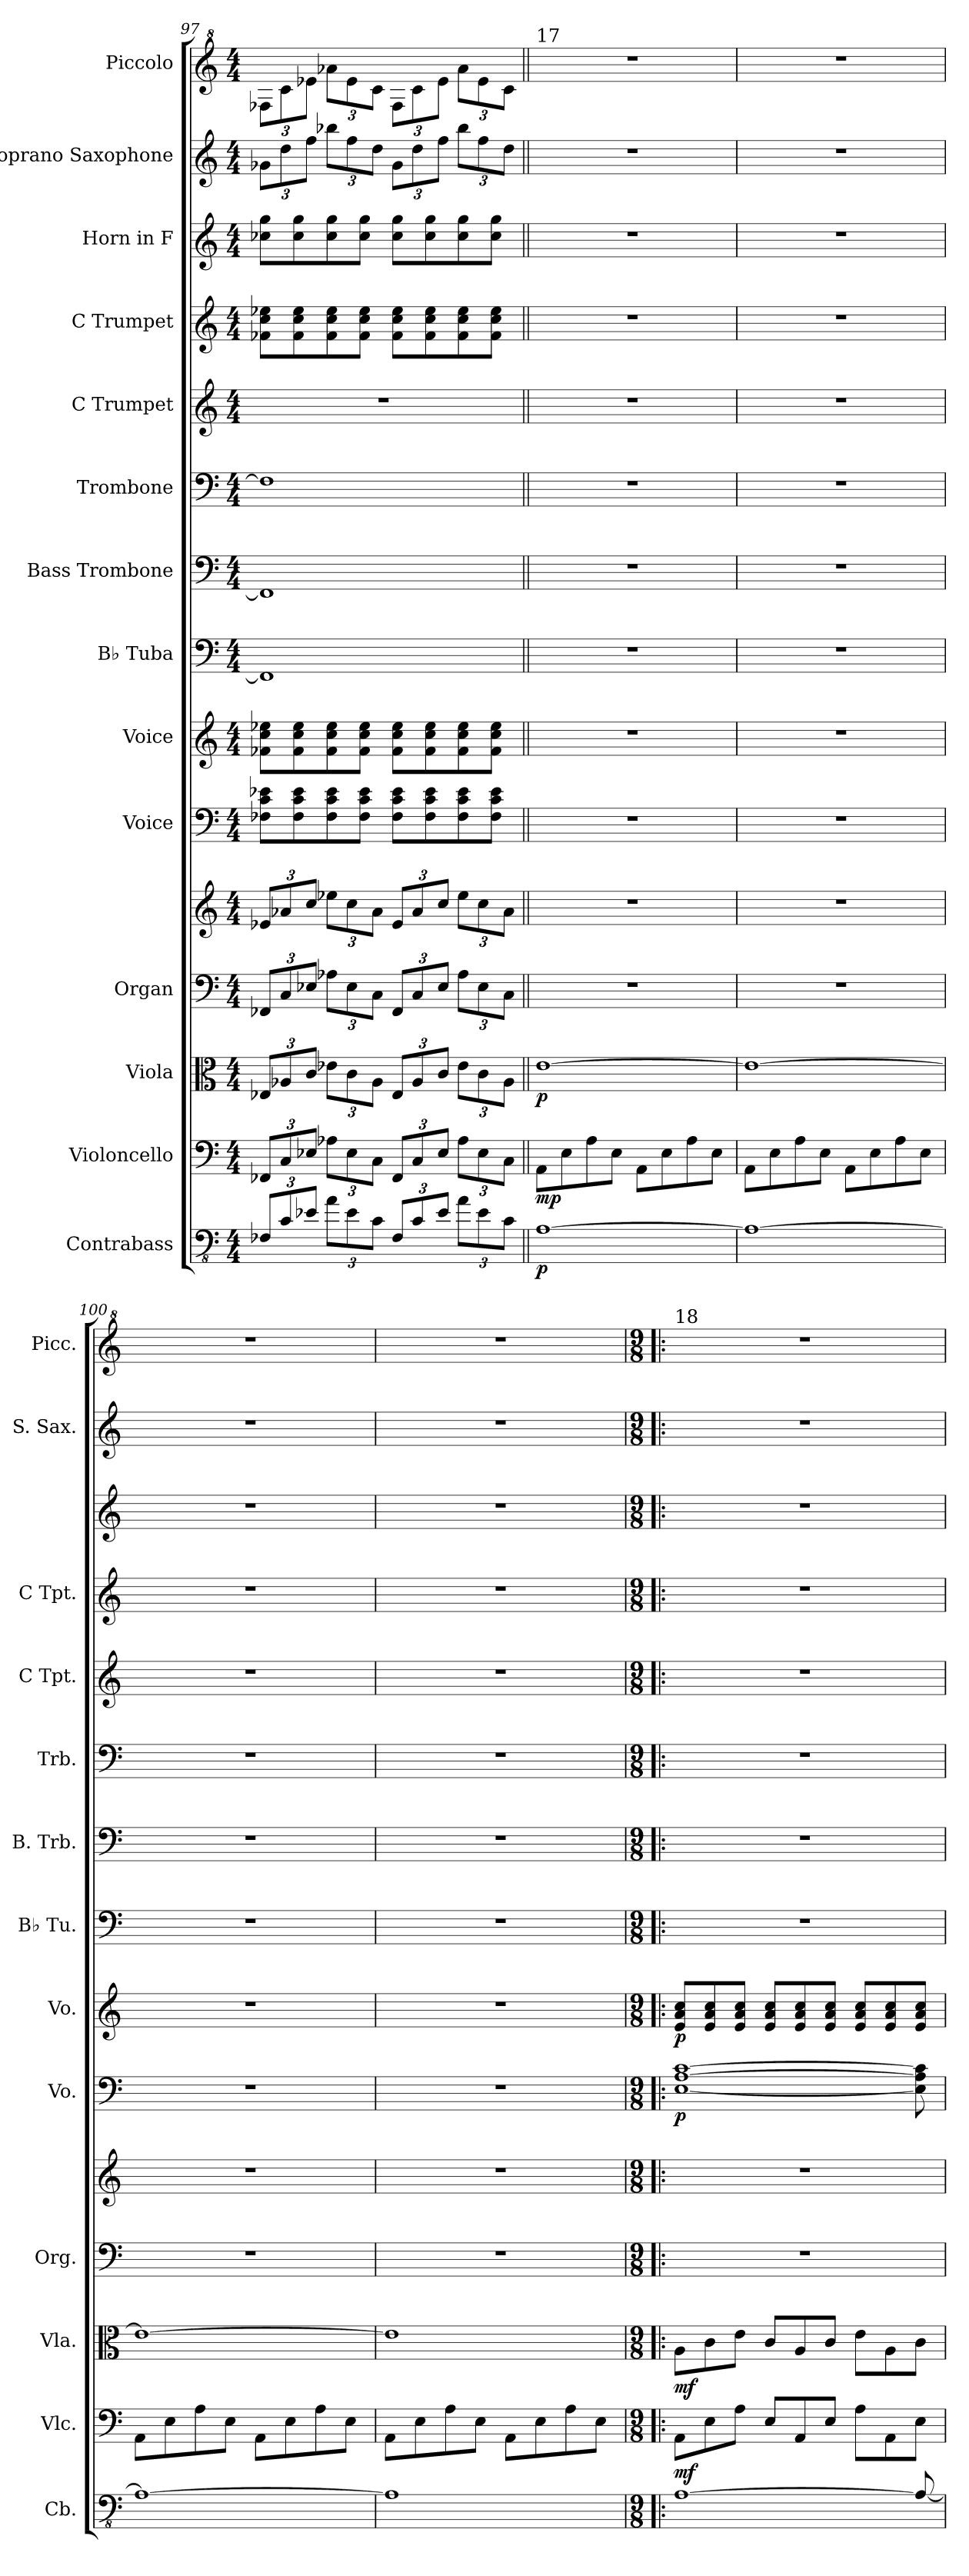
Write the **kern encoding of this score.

**kern	**dynam	**kern	**dynam	**kern	**dynam	**kern	**kern	**kern	**dynam	**kern	**dynam	**kern	**kern	**kern	**kern	**kern	**kern	**kern	**kern
*part14	*part14	*part13	*part13	*part12	*part12	*part11	*part11	*part10	*part10	*part9	*part9	*part8	*part7	*part6	*part5	*part4	*part3	*part2	*part1
*staff15	*staff15	*staff14	*staff14	*staff13	*staff13	*staff12	*staff11	*staff10	*staff10	*staff9	*staff9	*staff8	*staff7	*staff6	*staff5	*staff4	*staff3	*staff2	*staff1
*I"Contrabass	*	*I"Violoncello	*	*I"Viola	*	*I"Organ	*	*I"Voice	*	*I"Voice	*	*I"B♭ Tuba	*I"Bass Trombone	*I"Trombone	*I"C Trumpet	*I"C Trumpet	*I"Horn in F	*I"Soprano Saxophone	*I"Piccolo
*I'Cb.	*	*I'Vlc.	*	*I'Vla.	*	*I'Org.	*	*I'Vo.	*	*I'Vo.	*	*I'B♭ Tu.	*I'B. Trb.	*I'Trb.	*I'C Tpt.	*I'C Tpt.	*	*I'S. Sax.	*I'Picc.
!!LO:PB:g=z
*clefFv4	*	*clefF4	*	*clefC3	*	*clefF4	*clefG2	*clefF4	*	*clefG2	*	*clefF4	*clefF4	*clefF4	*clefG2	*clefG2	*clefG2	*clefG2	*clefG^2
*ITrd7c12	*	*	*	*	*	*	*	*	*	*	*	*	*	*	*	*	*ITrd4c7	*ITrd1c2	*ITrd-7c-12
*k[]	*	*k[]	*	*k[]	*	*k[]	*k[]	*k[]	*	*k[]	*	*k[]	*k[]	*k[]	*k[]	*k[]	*k[b-]	*k[b-e-]	*k[]
*M4/4	*	*M4/4	*	*M4/4	*	*M4/4	*M4/4	*M4/4	*	*M4/4	*	*M4/4	*M4/4	*M4/4	*M4/4	*M4/4	*M4/4	*M4/4	*M4/4
*Xbrackettup	*	*Xbrackettup	*	*Xbrackettup	*	*Xbrackettup	*Xbrackettup	*	*	*	*	*	*	*	*	*	*	*Xbrackettup	*Xbrackettup
=97	=97	=97	=97	=97	=97	=97	=97	=97	=97	=97	=97	=97	=97	=97	=97	=97	=97	=97	=97
12FFF-X/L	.	12FF-X/L	.	12E-X/L	.	12FF-X/L	12e-X/L	8F-X\ 8c\ 8e-X\L	.	8f-X\ 8cc\ 8ee-X\L	.	1FF-]	1FF-]	1F-]	1r	8f-X\ 8cc\ 8ee-X\L	8f-X\ 8cc\L	12f-X\L	12ff-X\L
12CC/	.	12C/	.	12A-X/	.	12C/	12a-X/	.	.	.	.	.	.	.	.	.	.	12cc\	12ccc\
.	.	.	.	.	.	.	.	8F-\ 8c\ 8e-\	.	8f-\ 8cc\ 8ee-\	.	.	.	.	.	8f-\ 8cc\ 8ee-\	8f-\ 8cc\	.	.
12EE-X/J	.	12E-X/J	.	12c/J	.	12E-X/J	12cc/J	.	.	.	.	.	.	.	.	.	.	12ee-\J	12eee-X\J
12AA\L	.	12A-X\L	.	12e-X\L	.	12A-X\L	12ee-X\L	8F-\ 8c\ 8e-\	.	8f-\ 8cc\ 8ee-\	.	.	.	.	.	8f-\ 8cc\ 8ee-\	8f-\ 8cc\	12aa-X\L	12aaa-X\L
12EE-\	.	12E-\	.	12c\	.	12E-\	12cc\	.	.	.	.	.	.	.	.	.	.	12ee-\	12eee-\
.	.	.	.	.	.	.	.	8F-\ 8c\ 8e-\J	.	8f-\ 8cc\ 8ee-\J	.	.	.	.	.	8f-\ 8cc\ 8ee-\J	8f-\ 8cc\J	.	.
12CC\J	.	12C\J	.	12A-\J	.	12C\J	12a-\J	.	.	.	.	.	.	.	.	.	.	12cc\J	12ccc\J
12FFF-/L	.	12FF-/L	.	12E-/L	.	12FF-/L	12e-/L	8F-\ 8c\ 8e-\L	.	8f-\ 8cc\ 8ee-\L	.	.	.	.	.	8f-\ 8cc\ 8ee-\L	8f-\ 8cc\L	12f-\L	12ff-\L
12CC/	.	12C/	.	12A-/	.	12C/	12a-/	.	.	.	.	.	.	.	.	.	.	12cc\	12ccc\
.	.	.	.	.	.	.	.	8F-\ 8c\ 8e-\	.	8f-\ 8cc\ 8ee-\	.	.	.	.	.	8f-\ 8cc\ 8ee-\	8f-\ 8cc\	.	.
12EE-/J	.	12E-/J	.	12c/J	.	12E-/J	12cc/J	.	.	.	.	.	.	.	.	.	.	12ee-\J	12eee-\J
12AA\L	.	12A-\L	.	12e-\L	.	12A-\L	12ee-\L	8F-\ 8c\ 8e-\	.	8f-\ 8cc\ 8ee-\	.	.	.	.	.	8f-\ 8cc\ 8ee-\	8f-\ 8cc\	12aa-\L	12aaa-\L
12EE-\	.	12E-\	.	12c\	.	12E-\	12cc\	.	.	.	.	.	.	.	.	.	.	12ee-\	12eee-\
.	.	.	.	.	.	.	.	8F-\ 8c\ 8e-\J	.	8f-\ 8cc\ 8ee-\J	.	.	.	.	.	8f-\ 8cc\ 8ee-\J	8f-\ 8cc\J	.	.
12CC\J	.	12C\J	.	12A-\J	.	12C\J	12a-\J	.	.	.	.	.	.	.	.	.	.	12cc\J	12ccc\J
=98||	=98||	=98||	=98||	=98||	=98||	=98||	=98||	=98||	=98||	=98||	=98||	=98||	=98||	=98||	=98||	=98||	=98||	=98||	=98||
*	*	*	*	*	*	*	*	*	*	*	*	*	*	*	*	*	*	*	*MM100
!	!	!	!	!	!	!	!	!	!	!	!	!	!	!	!	!	!	!	!LO:TX:a:t=17
!	!LO:DY:b	!	!LO:DY:b	!	!LO:DY:b	!	!	!	!	!	!	!	!	!	!	!	!	!	!
[1AAA	p	8AA\L	mp	[1e	p	1r	1r	1r	.	1r	.	1r	1r	1r	1r	1r	1r	1r	1r
.	.	8E\	.	.	.	.	.	.	.	.	.	.	.	.	.	.	.	.	.
.	.	8A\	.	.	.	.	.	.	.	.	.	.	.	.	.	.	.	.	.
.	.	8E\J	.	.	.	.	.	.	.	.	.	.	.	.	.	.	.	.	.
.	.	8AA\L	.	.	.	.	.	.	.	.	.	.	.	.	.	.	.	.	.
.	.	8E\	.	.	.	.	.	.	.	.	.	.	.	.	.	.	.	.	.
.	.	8A\	.	.	.	.	.	.	.	.	.	.	.	.	.	.	.	.	.
.	.	8E\J	.	.	.	.	.	.	.	.	.	.	.	.	.	.	.	.	.
=99	=99	=99	=99	=99	=99	=99	=99	=99	=99	=99	=99	=99	=99	=99	=99	=99	=99	=99	=99
1AAA_	.	8AA\L	.	1e_	.	1r	1r	1r	.	1r	.	1r	1r	1r	1r	1r	1r	1r	1r
.	.	8E\	.	.	.	.	.	.	.	.	.	.	.	.	.	.	.	.	.
.	.	8A\	.	.	.	.	.	.	.	.	.	.	.	.	.	.	.	.	.
.	.	8E\J	.	.	.	.	.	.	.	.	.	.	.	.	.	.	.	.	.
.	.	8AA\L	.	.	.	.	.	.	.	.	.	.	.	.	.	.	.	.	.
.	.	8E\	.	.	.	.	.	.	.	.	.	.	.	.	.	.	.	.	.
.	.	8A\	.	.	.	.	.	.	.	.	.	.	.	.	.	.	.	.	.
.	.	8E\J	.	.	.	.	.	.	.	.	.	.	.	.	.	.	.	.	.
=100	=100	=100	=100	=100	=100	=100	=100	=100	=100	=100	=100	=100	=100	=100	=100	=100	=100	=100	=100
1AAA_	.	8AA\L	.	1e_	.	1r	1r	1r	.	1r	.	1r	1r	1r	1r	1r	1r	1r	1r
.	.	8E\	.	.	.	.	.	.	.	.	.	.	.	.	.	.	.	.	.
.	.	8A\	.	.	.	.	.	.	.	.	.	.	.	.	.	.	.	.	.
.	.	8E\J	.	.	.	.	.	.	.	.	.	.	.	.	.	.	.	.	.
.	.	8AA\L	.	.	.	.	.	.	.	.	.	.	.	.	.	.	.	.	.
.	.	8E\	.	.	.	.	.	.	.	.	.	.	.	.	.	.	.	.	.
.	.	8A\	.	.	.	.	.	.	.	.	.	.	.	.	.	.	.	.	.
.	.	8E\J	.	.	.	.	.	.	.	.	.	.	.	.	.	.	.	.	.
!!LO:PB:g=z
=101	=101	=101	=101	=101	=101	=101	=101	=101	=101	=101	=101	=101	=101	=101	=101	=101	=101	=101	=101
1AAA]	.	8AA\L	.	1e]	.	1r	1r	1r	.	1r	.	1r	1r	1r	1r	1r	1r	1r	1r
.	.	8E\	.	.	.	.	.	.	.	.	.	.	.	.	.	.	.	.	.
.	.	8A\	.	.	.	.	.	.	.	.	.	.	.	.	.	.	.	.	.
.	.	8E\J	.	.	.	.	.	.	.	.	.	.	.	.	.	.	.	.	.
.	.	8AA\L	.	.	.	.	.	.	.	.	.	.	.	.	.	.	.	.	.
.	.	8E\	.	.	.	.	.	.	.	.	.	.	.	.	.	.	.	.	.
.	.	8A\	.	.	.	.	.	.	.	.	.	.	.	.	.	.	.	.	.
.	.	8E\J	.	.	.	.	.	.	.	.	.	.	.	.	.	.	.	.	.
=102!|:	=102!|:	=102!|:	=102!|:	=102!|:	=102!|:	=102!|:	=102!|:	=102!|:	=102!|:	=102!|:	=102!|:	=102!|:	=102!|:	=102!|:	=102!|:	=102!|:	=102!|:	=102!|:	=102!|:
*M9/8	*	*M9/8	*	*M9/8	*	*M9/8	*M9/8	*M9/8	*	*M9/8	*	*M9/8	*M9/8	*M9/8	*M9/8	*M9/8	*M9/8	*M9/8	*M9/8
!	!	!	!	!	!	!	!	!	!	!	!	!	!	!	!	!	!	!	!LO:TX:a:t=18
!	!	!	!LO:DY:b	!	!LO:DY:b	!	!	!	!LO:DY:b	!	!LO:DY:b	!	!	!	!	!	!	!	!
[1AAA	.	8AA\L	mf	8A\L	mf	8%9r	8%9r	[1E [1A [1c	p	8e/ 8a/ 8cc/L	p	8%9r	8%9r	8%9r	8%9r	8%9r	8%9r	8%9r	8%9r
.	.	8E\	.	8c\	.	.	.	.	.	8e/ 8a/ 8cc/	.	.	.	.	.	.	.	.	.
.	.	8A\J	.	8e\J	.	.	.	.	.	8e/ 8a/ 8cc/J	.	.	.	.	.	.	.	.	.
.	.	8E/L	.	8c/L	.	.	.	.	.	8e/ 8a/ 8cc/L	.	.	.	.	.	.	.	.	.
.	.	8AA/	.	8A/	.	.	.	.	.	8e/ 8a/ 8cc/	.	.	.	.	.	.	.	.	.
.	.	8E/J	.	8c/J	.	.	.	.	.	8e/ 8a/ 8cc/J	.	.	.	.	.	.	.	.	.
.	.	8A\L	.	8e\L	.	.	.	.	.	8e/ 8a/ 8cc/L	.	.	.	.	.	.	.	.	.
.	.	8AA\	.	8A\	.	.	.	.	.	8e/ 8a/ 8cc/	.	.	.	.	.	.	.	.	.
8AAA/_	.	8E\J	.	8c\J	.	.	.	8E\] 8A\] 8c\]	.	8e/ 8a/ 8cc/J	.	.	.	.	.	.	.	.	.
=	=	=	=	=	=	=	=	=	=	=	=	=	=	=	=	=	=	=	=
*-	*-	*-	*-	*-	*-	*-	*-	*-	*-	*-	*-	*-	*-	*-	*-	*-	*-	*-	*-
